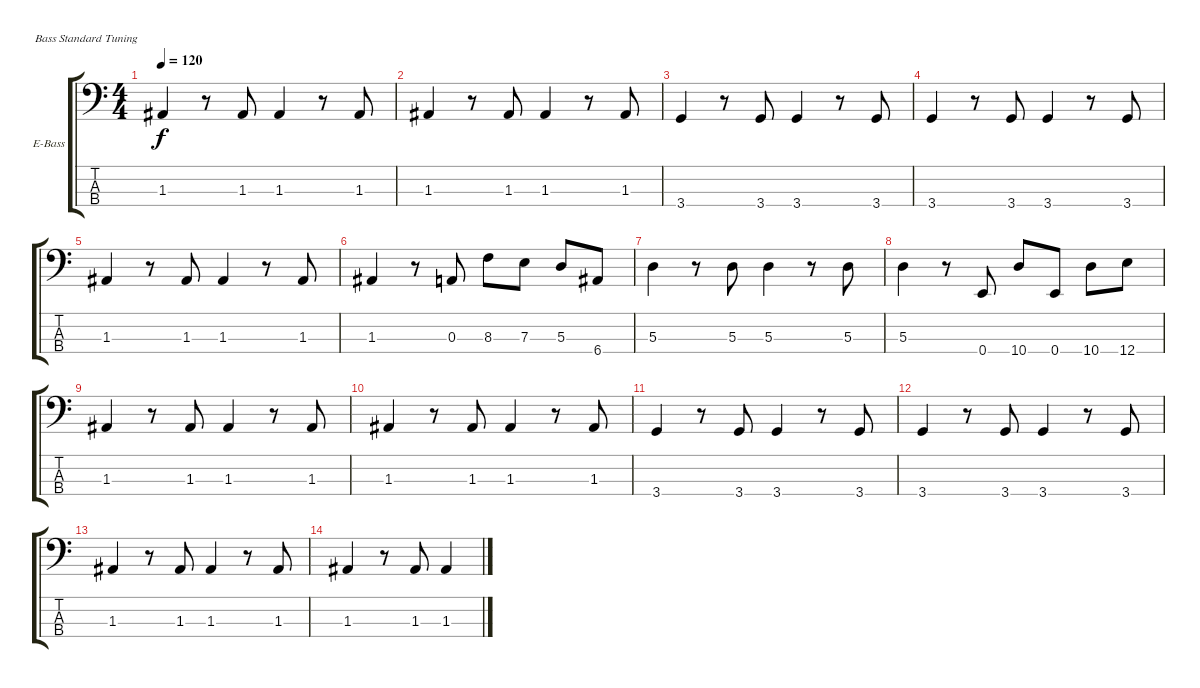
\defaultSystemsLayout 4
\bracketExtendMode groupsimilarinstruments
\firstSystemTrackNameOrientation horizontal
\otherSystemsTrackNameOrientation horizontal
\track ("Electric Bass" "E-Bass") {instrument electricbassfinger}
\staff {score tabs}
\tuning (G2 D2 A1 E1)
\ts (4 4)
\tempo 120
\clef f4
\ks c
1.3.4{dy f} r.8 1.3.8 1.3.4 r.8 1.3.8 |
1.3.4 r.8 1.3.8 1.3.4 r.8 1.3.8 |
3.4.4 r.8 3.4.8 3.4.4 r.8 3.4.8 |
3.4.4 r.8 3.4.8 3.4.4 r.8 3.4.8 |
1.3.4 r.8 1.3.8 1.3.4 r.8 1.3.8 |
1.3.4 r.8 0.3.8 8.3.8 7.3.8 5.3.8 6.4.8 |
5.3.4 r.8 5.3.8 5.3.4 r.8 5.3.8 |
5.3.4 r.8 0.4.8 10.4.8 0.4.8 10.4.8 12.4.8 |
1.3.4 r.8 1.3.8 1.3.4 r.8 1.3.8 |
1.3.4 r.8 1.3.8 1.3.4 r.8 1.3.8 |
3.4.4 r.8 3.4.8 3.4.4 r.8 3.4.8 |
3.4.4 r.8 3.4.8 3.4.4 r.8 3.4.8 |
1.3.4 r.8 1.3.8 1.3.4 r.8 1.3.8 |
1.3.4 r.8 1.3.8 1.3.4
